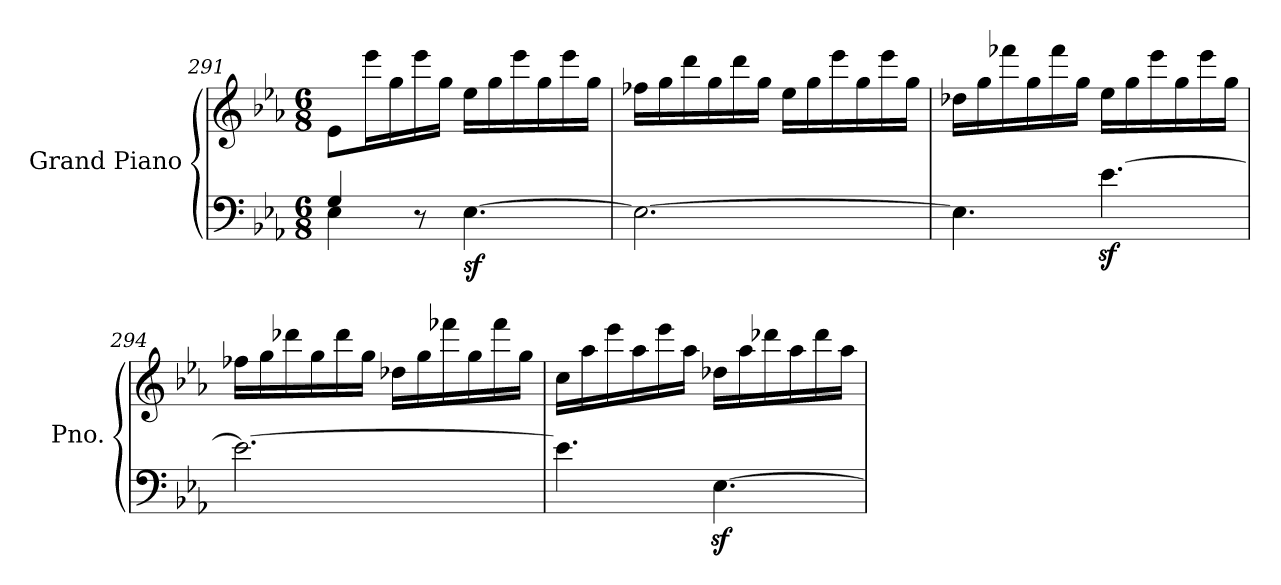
**kern	**kern	**dynam
*part1	*part1	*part1
*staff2	*staff1	*staff1/2
*I"Grand Piano	*	*
*I'Pno.	*	*
!!LO:LB:g=z
*clefF4	*clefG2	*
*k[b-e-a-]	*k[b-e-a-]	*
*M6/8	*M6/8	*
=291	=291	=291
*^	*	*
4G/	4E-\	8e-\L	.
.	.	16eee-\L	.
.	.	16gg\	.
8r	2ryy	16eee-\	.
.	.	16gg\JJ	.
!	!	!	!LO:DY:b=2
[4.E-\	.	16ee-\LL	sf
.	.	16gg\	.
.	.	16eee-\	.
.	.	16gg\	.
.	.	16eee-\	.
.	.	16gg\JJ	.
*v	*v	*	*
=292	=292	=292
2.E-\_	16ff-X\LL	.
.	16gg\	.
.	16ddd\	.
.	16gg\	.
.	16ddd\	.
.	16gg\JJ	.
.	16ee-\LL	.
.	16gg\	.
.	16eee-\	.
.	16gg\	.
.	16eee-\	.
.	16gg\JJ	.
=293	=293	=293
4.E-\]	16dd-X\LL	.
.	16gg\	.
.	16fff-X\	.
.	16gg\	.
.	16fff-\	.
.	16gg\JJ	.
[4.e-z<\	16ee-\LL	.
.	16gg\	.
.	16eee-\	.
.	16gg\	.
.	16eee-\	.
.	16gg\JJ	.
!!LO:LB:g=z
=294	=294	=294
2.e-\_	16ff-X\LL	.
.	16gg\	.
.	16ddd-X\	.
.	16gg\	.
.	16ddd-\	.
.	16gg\JJ	.
.	16dd-X\LL	.
.	16gg\	.
.	16fff-X\	.
.	16gg\	.
.	16fff-\	.
.	16gg\JJ	.
=295	=295	=295
4.e-\]	16cc\LL	.
.	16aa-\	.
.	16eee-\	.
.	16aa-\	.
.	16eee-\	.
.	16aa-\JJ	.
[4.E-z<\	16dd-X\LL	.
.	16aa-\	.
.	16ddd-X\	.
.	16aa-\	.
.	16ddd-\	.
.	16aa-\JJ	.
=	=	=
*-	*-	*-
